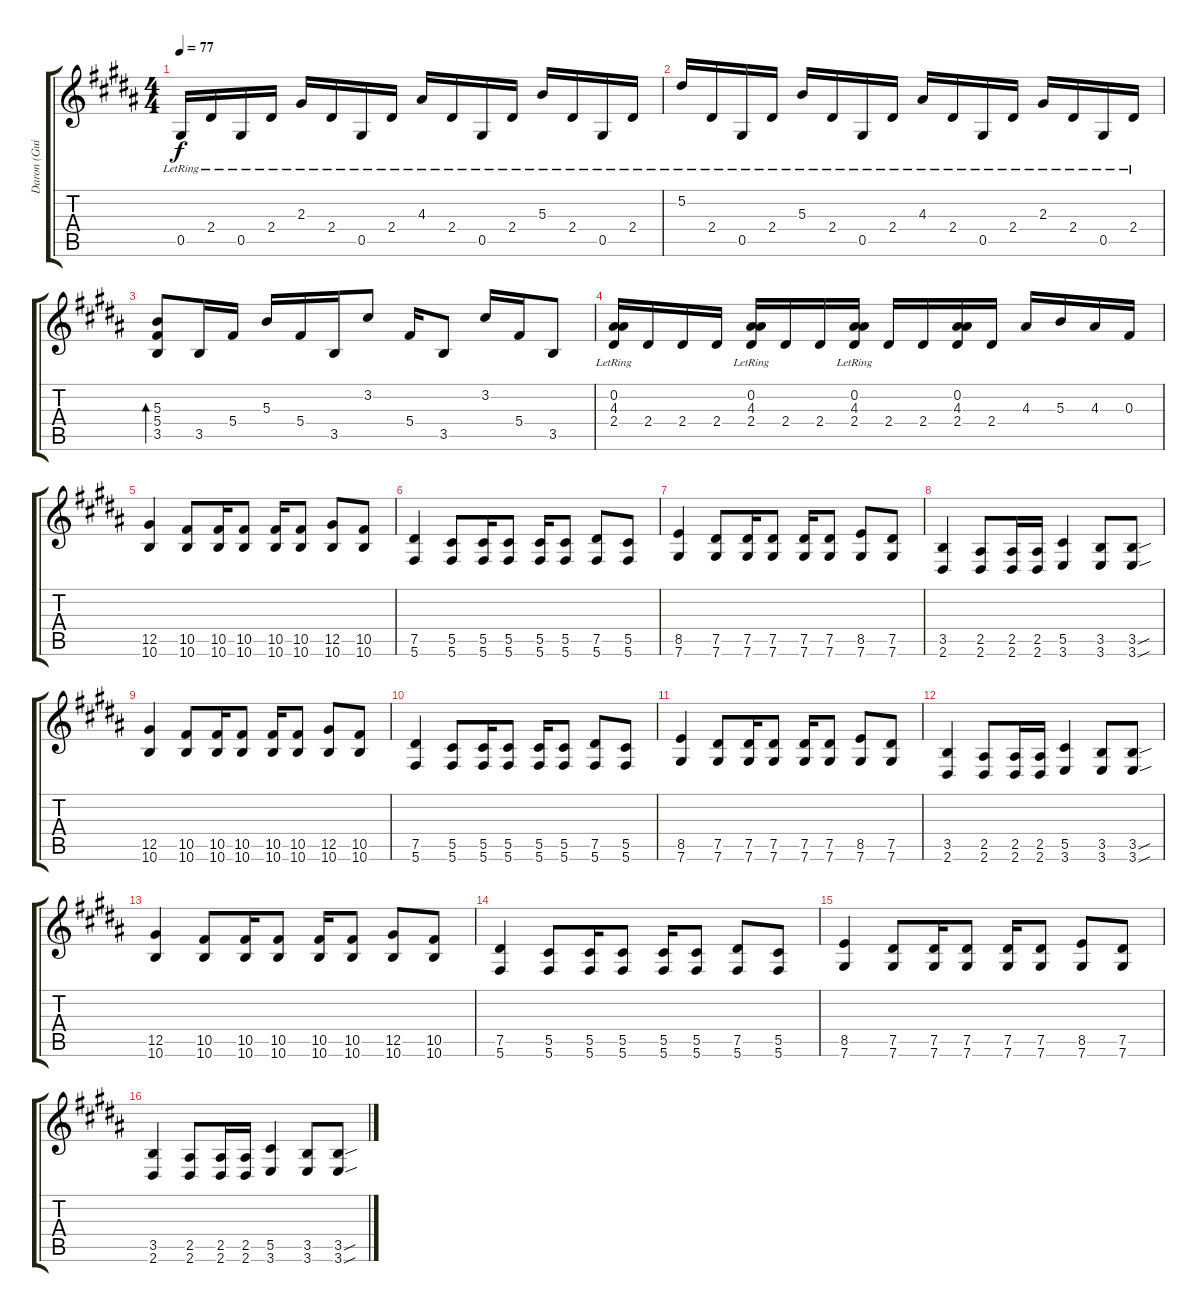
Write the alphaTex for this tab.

\track ("Daron (Guitar)" "Daron (Gui") {instrument electricguitarjazz}
\staff {score tabs}
\tuning (Eb4 Bb3 Gb3 Db3 Ab2 Db2) {hide}
\ts (4 4)
\tempo 77
\clef g2
\ks b
0.5{lr}.16{dy f} 2.4{lr}.16 0.5{lr}.16 2.4{lr}.16 2.3{lr}.16 2.4{lr}.16 0.5{lr}.16 2.4{lr}.16 4.3{lr}.16 2.4{lr}.16 0.5{lr}.16 2.4{lr}.16 5.3{lr}.16 2.4{lr}.16 0.5{lr}.16 2.4{lr}.16 |
5.2{lr}.16 2.4{lr}.16 0.5{lr}.16 2.4{lr}.16 5.3{lr}.16 2.4{lr}.16 0.5{lr}.16 2.4{lr}.16 4.3{lr}.16 2.4{lr}.16 0.5{lr}.16 2.4{lr}.16 2.3{lr}.16 2.4{lr}.16 0.5{lr}.16 2.4{lr}.16 |
(5.3 5.4 3.5).8{bd 60} 3.5.16 5.4.16 5.3.16 5.4.16 3.5.16 3.2.8 5.4.16 3.5.8 3.2.16 5.4.16 3.5.8 |
(0.2{lr} 4.3{lr} 2.4{lr}).16 2.4.16 2.4.16 2.4.16 (0.2{lr} 4.3{lr} 2.4{lr}).16 2.4.16 2.4.16 (0.2{lr} 4.3{lr} 2.4{lr}).16 2.4.16 2.4.16 (0.2 4.3 2.4).16 2.4.16 4.3.16 5.3.16 4.3.16 0.3.16 |
(12.5 10.6).4 (10.5 10.6).8 (10.5 10.6).16 (10.5 10.6).8 (10.5 10.6).16 (10.5 10.6).8 (12.5 10.6).8 (10.5 10.6).8 |
(7.5 5.6).4 (5.5 5.6).8 (5.5 5.6).16 (5.5 5.6).8 (5.5 5.6).16 (5.5 5.6).8 (7.5 5.6).8 (5.5 5.6).8 |
(8.5 7.6).4 (7.5 7.6).8 (7.5 7.6).16 (7.5 7.6).8 (7.5 7.6).16 (7.5 7.6).8 (8.5 7.6).8 (7.5 7.6).8 |
(3.5 2.6).4 (2.5 2.6).8 (2.5 2.6).16 (2.5 2.6).16 (5.5 3.6).4 (3.5 3.6).8 (3.5{sou} 3.6{sou}).8 |
\ks g#minor
(12.5 10.6).4 (10.5 10.6).8 (10.5 10.6).16 (10.5 10.6).8 (10.5 10.6).16 (10.5 10.6).8 (12.5 10.6).8 (10.5 10.6).8 |
(7.5 5.6).4 (5.5 5.6).8 (5.5 5.6).16 (5.5 5.6).8 (5.5 5.6).16 (5.5 5.6).8 (7.5 5.6).8 (5.5 5.6).8 |
(8.5 7.6).4 (7.5 7.6).8 (7.5 7.6).16 (7.5 7.6).8 (7.5 7.6).16 (7.5 7.6).8 (8.5 7.6).8 (7.5 7.6).8 |
(3.5 2.6).4 (2.5 2.6).8 (2.5 2.6).16 (2.5 2.6).16 (5.5 3.6).4 (3.5 3.6).8 (3.5{sou} 3.6{sou}).8 |
(12.5 10.6).4 (10.5 10.6).8 (10.5 10.6).16 (10.5 10.6).8 (10.5 10.6).16 (10.5 10.6).8 (12.5 10.6).8 (10.5 10.6).8 |
(7.5 5.6).4 (5.5 5.6).8 (5.5 5.6).16 (5.5 5.6).8 (5.5 5.6).16 (5.5 5.6).8 (7.5 5.6).8 (5.5 5.6).8 |
(8.5 7.6).4 (7.5 7.6).8 (7.5 7.6).16 (7.5 7.6).8 (7.5 7.6).16 (7.5 7.6).8 (8.5 7.6).8 (7.5 7.6).8 |
(3.5 2.6).4 (2.5 2.6).8 (2.5 2.6).16 (2.5 2.6).16 (5.5 3.6).4 (3.5 3.6).8 (3.5{sou} 3.6{sou}).8
